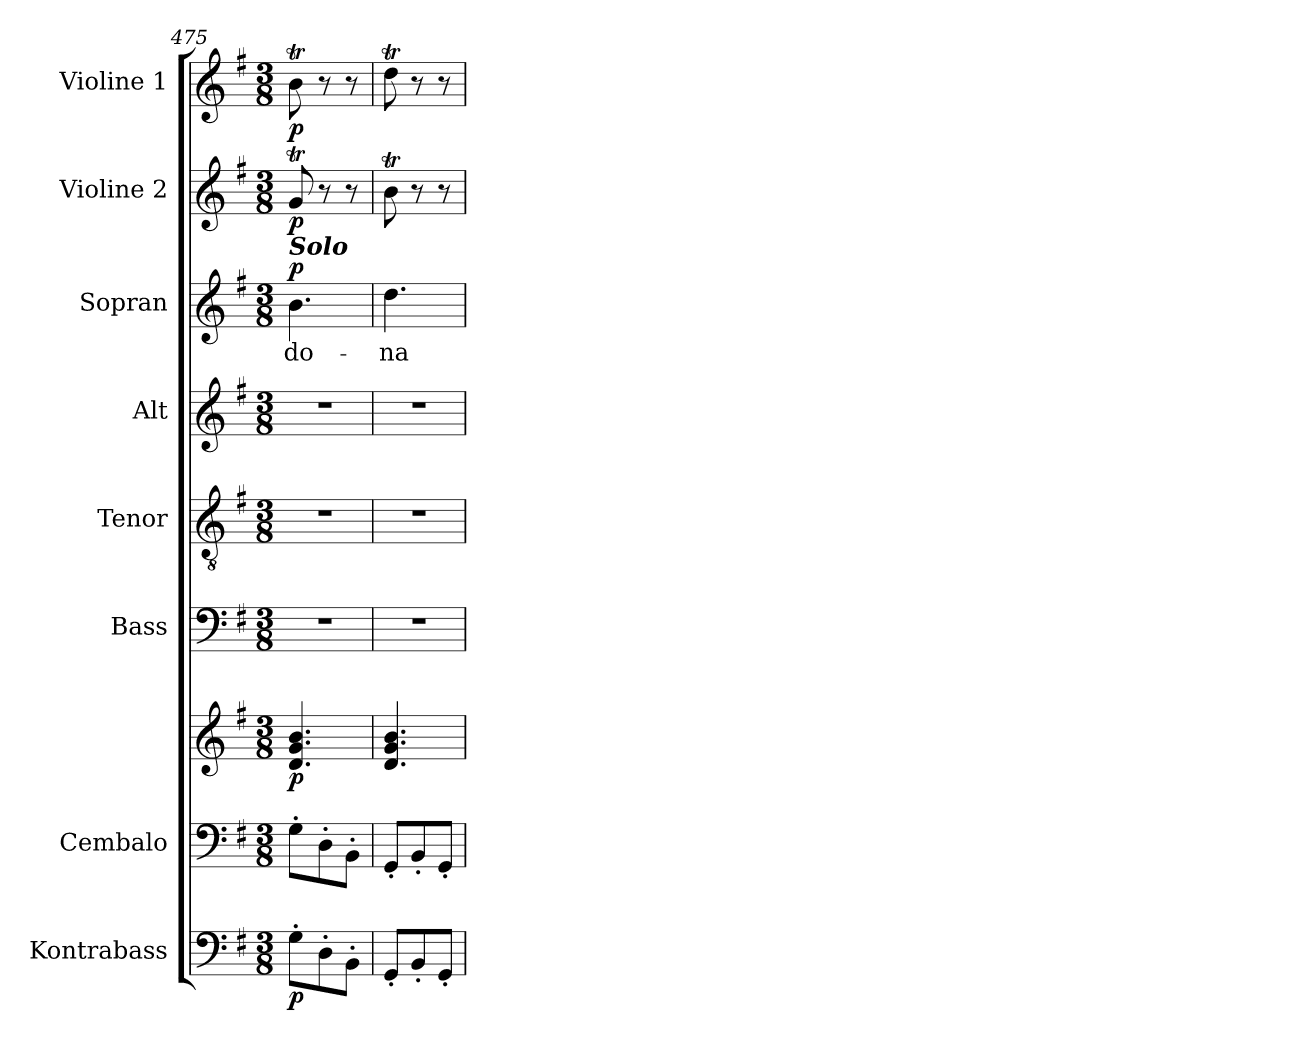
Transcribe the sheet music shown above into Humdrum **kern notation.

**kern	**dynam	**kern	**kern	**dynam	**kern	**kern	**kern	**kern	**text	**dynam	**kern	**dynam	**kern	**dynam
*part8	*part8	*part7	*part7	*part7	*part6	*part5	*part4	*part3	*part3	*part3	*part2	*part2	*part1	*part1
*staff9	*staff9	*staff8	*staff7	*staff7/8	*staff6	*staff5	*staff4	*staff3	*staff3	*staff3	*staff2	*staff2	*staff1	*staff1
*I"Kontrabass	*	*I"Cembalo	*	*	*I"Bass	*I"Tenor	*I"Alt	*I"Sopran	*	*	*I"Violine 2	*	*I"Violine 1	*
*I'Kb.	*	*I'Cemb.	*	*	*I'B.	*I'T.	*I'A.	*I'S.	*	*	*I'Vl. 2	*	*I'Vl. 1	*
*clefF4	*	*clefF4	*clefG2	*	*clefF4	*clefGv2	*clefG2	*clefG2	*	*	*clefG2	*	*clefG2	*
*ITrd7c12	*	*	*	*	*	*	*	*	*	*	*	*	*	*
*k[f#]	*	*k[f#]	*k[f#]	*	*k[f#]	*k[f#]	*k[f#]	*k[f#]	*	*	*k[f#]	*	*k[f#]	*
*G:	*	*G:	*G:	*	*G:	*G:	*G:	*G:	*	*	*G:	*	*G:	*
*M3/8	*	*M3/8	*M3/8	*	*M3/8	*M3/8	*M3/8	*M3/8	*	*	*M3/8	*	*M3/8	*
=475	=475	=475	=475	=475	=475	=475	=475	=475	=475	=475	=475	=475	=475	=475
!	!	!	!	!	!	!	!	!LO:TX:a:Bi:t=Solo	!	!	!	!	!	!
!	!LO:DY:b	!	!	!LO:DY:b	!	!	!	!	!LO:LY:b	!LO:DY:a	!	!LO:DY:b	!	!LO:DY:b
8GG'>\L	p	8G'>\L	4.d/ 4.g/ 4.b/	p	4.r	4.r	4.r	4.b\	do-	p	8gT/	p	8bt\	p
8DD'>\	.	8D'>\	.	.	.	.	.	.	.	.	8r	.	8r	.
8BBB'>\J	.	8BB'>\J	.	.	.	.	.	.	.	.	8r	.	8r	.
=476	=476	=476	=476	=476	=476	=476	=476	=476	=476	=476	=476	=476	=476	=476
!	!	!	!	!	!	!	!	!	!LO:LY:b	!	!	!	!	!
8GGG'</L	.	8GG'</L	4.d/ 4.g/ 4.b/	.	4.r	4.r	4.r	4.dd\	-na	.	8bt\	.	8ddT\	.
8BBB'</	.	8BB'</	.	.	.	.	.	.	.	.	8r	.	8r	.
8GGG'</J	.	8GG'</J	.	.	.	.	.	.	.	.	8r	.	8r	.
=	=	=	=	=	=	=	=	=	=	=	=	=	=	=
*-	*-	*-	*-	*-	*-	*-	*-	*-	*-	*-	*-	*-	*-	*-
